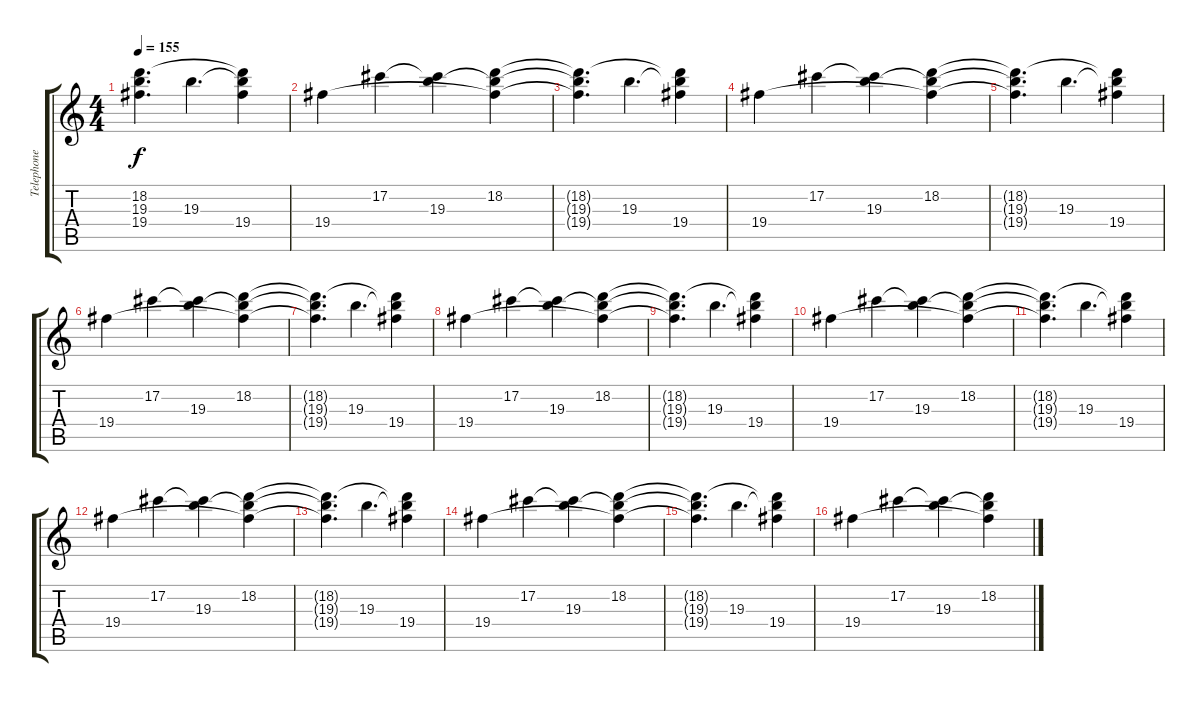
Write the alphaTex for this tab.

\track ("Telephone Guitar" "Telephone ") {instrument distortionguitar}
\staff {score tabs}
\tuning (Db4 Ab3 E3 B2 Gb2 B1) {hide}
\ts (4 4)
\tempo 155
\clef g2
\ks c
(18.2{t} 19.3{t} 19.4{t}).4{d dy f} 19.3.4{d} (18.2{t} 19.3{t} 19.4).4 |
19.4.4 17.2.4 (17.2{t} 19.3).4 (18.2 19.3{t} 19.4{t}).4 |
(18.2{t} 19.3{t} 19.4{t}).4{d} 19.3.4{d} (18.2{t} 19.3{t} 19.4).4 |
19.4.4 17.2.4 (17.2{t} 19.3).4 (18.2 19.3{t} 19.4{t}).4 |
(18.2{t} 19.3{t} 19.4{t}).4{d} 19.3.4{d} (18.2{t} 19.3{t} 19.4).4 |
19.4.4{volume 13} 17.2.4 (17.2{t} 19.3).4 (18.2 19.3{t} 19.4{t}).4 |
(18.2{t} 19.3{t} 19.4{t}).4{d} 19.3.4{d} (18.2{t} 19.3{t} 19.4).4 |
19.4.4 17.2.4 (17.2{t} 19.3).4 (18.2 19.3{t} 19.4{t}).4 |
(18.2{t} 19.3{t} 19.4{t}).4{d} 19.3.4{d} (18.2{t} 19.3{t} 19.4).4 |
19.4.4 17.2.4 (17.2{t} 19.3).4 (18.2 19.3{t} 19.4{t}).4 |
(18.2{t} 19.3{t} 19.4{t}).4{d} 19.3.4{d} (18.2{t} 19.3{t} 19.4).4 |
19.4.4 17.2.4 (17.2{t} 19.3).4 (18.2 19.3{t} 19.4{t}).4 |
(18.2{t} 19.3{t} 19.4{t}).4{d} 19.3.4{d} (18.2{t} 19.3{t} 19.4).4 |
19.4.4{volume 13} 17.2.4 (17.2{t} 19.3).4 (18.2 19.3{t} 19.4{t}).4 |
(18.2{t} 19.3{t} 19.4{t}).4{d} 19.3.4{d} (18.2{t} 19.3{t} 19.4).4 |
19.4.4 17.2.4 (17.2{t} 19.3).4 (18.2 19.3{t} 19.4{t}).4
